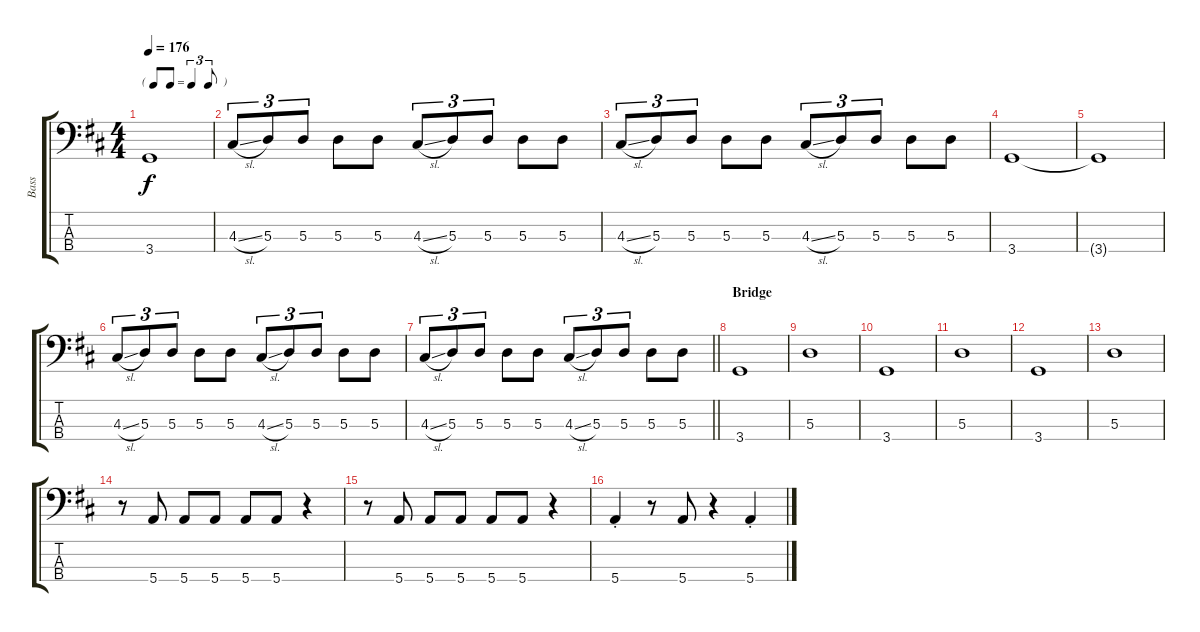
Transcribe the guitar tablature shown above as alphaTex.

\track ("Bass" "Bass") {instrument electricbassfinger}
\staff {score tabs}
\tuning (G2 D2 A1 E1) {hide}
\ts (4 4)
\tf triplet8th
\tempo 176
\clef f4
\ks d
3.4{t}.1{dy f} |
4.3{sl}.8{tu (3 2)} 5.3.8{tu (3 2)} 5.3.8{tu (3 2)} 5.3.8 5.3.8 4.3{sl}.8{tu (3 2)} 5.3.8{tu (3 2)} 5.3.8{tu (3 2)} 5.3.8 5.3.8 |
4.3{sl}.8{tu (3 2)} 5.3.8{tu (3 2)} 5.3.8{tu (3 2)} 5.3.8 5.3.8 4.3{sl}.8{tu (3 2)} 5.3.8{tu (3 2)} 5.3.8{tu (3 2)} 5.3.8 5.3.8 |
3.4.1 |
3.4{t}.1 |
4.3{sl}.8{tu (3 2)} 5.3.8{tu (3 2)} 5.3.8{tu (3 2)} 5.3.8 5.3.8 4.3{sl}.8{tu (3 2)} 5.3.8{tu (3 2)} 5.3.8{tu (3 2)} 5.3.8 5.3.8 |
\barLineRight lightlight
4.3{sl}.8{tu (3 2)} 5.3.8{tu (3 2)} 5.3.8{tu (3 2)} 5.3.8 5.3.8 4.3{sl}.8{tu (3 2)} 5.3.8{tu (3 2)} 5.3.8{tu (3 2)} 5.3.8 5.3.8 |
\section ("" "Bridge")
3.4.1 |
5.3.1 |
3.4.1 |
5.3.1 |
3.4.1 |
5.3.1 |
r.8 5.4.8 5.4.8 5.4.8 5.4.8 5.4.8 r.4 |
r.8 5.4.8 5.4.8 5.4.8 5.4.8 5.4.8 r.4 |
5.4{st}.4 r.8 5.4.8 r.4 5.4{st}.4
